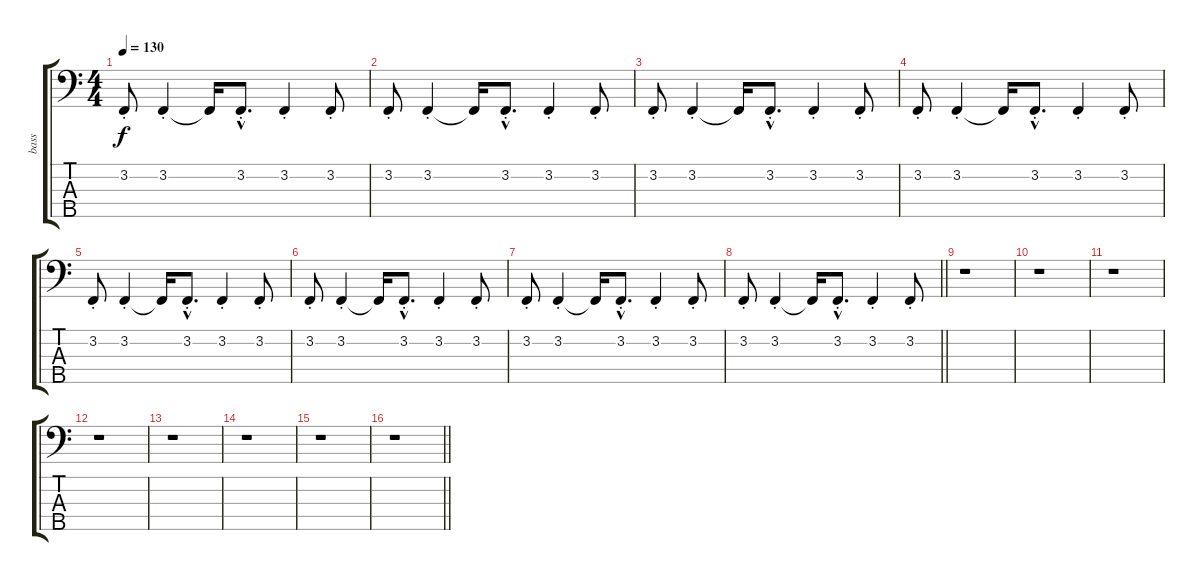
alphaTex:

\track ("bass" "bass") {instrument lead1square}
\staff {score tabs}
\tuning (G2 D2 A1 E1 B0) {hide}
\ts (4 4)
\tempo 130
\clef f4
\ks c
3.2{st}.8{dy f} 3.2{st}.4 3.2{t}.16 3.2{hac st}.8{d} 3.2{st}.4 3.2{st}.8 |
3.2{st}.8 3.2{st}.4 3.2{t}.16 3.2{hac st}.8{d} 3.2{st}.4 3.2{st}.8 |
3.2{st}.8 3.2{st}.4 3.2{t}.16 3.2{hac st}.8{d} 3.2{st}.4 3.2{st}.8 |
3.2{st}.8 3.2{st}.4 3.2{t}.16 3.2{hac st}.8{d} 3.2{st}.4 3.2{st}.8 |
3.2{st}.8 3.2{st}.4 3.2{t}.16 3.2{hac st}.8{d} 3.2{st}.4 3.2{st}.8 |
3.2{st}.8 3.2{st}.4 3.2{t}.16 3.2{hac st}.8{d} 3.2{st}.4 3.2{st}.8 |
3.2{st}.8 3.2{st}.4 3.2{t}.16 3.2{hac st}.8{d} 3.2{st}.4 3.2{st}.8 |
\barLineRight lightlight
3.2{st}.8 3.2{st}.4 3.2{t}.16 3.2{hac st}.8{d} 3.2{st}.4 3.2{st}.8 |
r.1 |
r.1 |
r.1 |
r.1 |
r.1 |
r.1 |
r.1 |
\barLineRight lightlight
r.1
